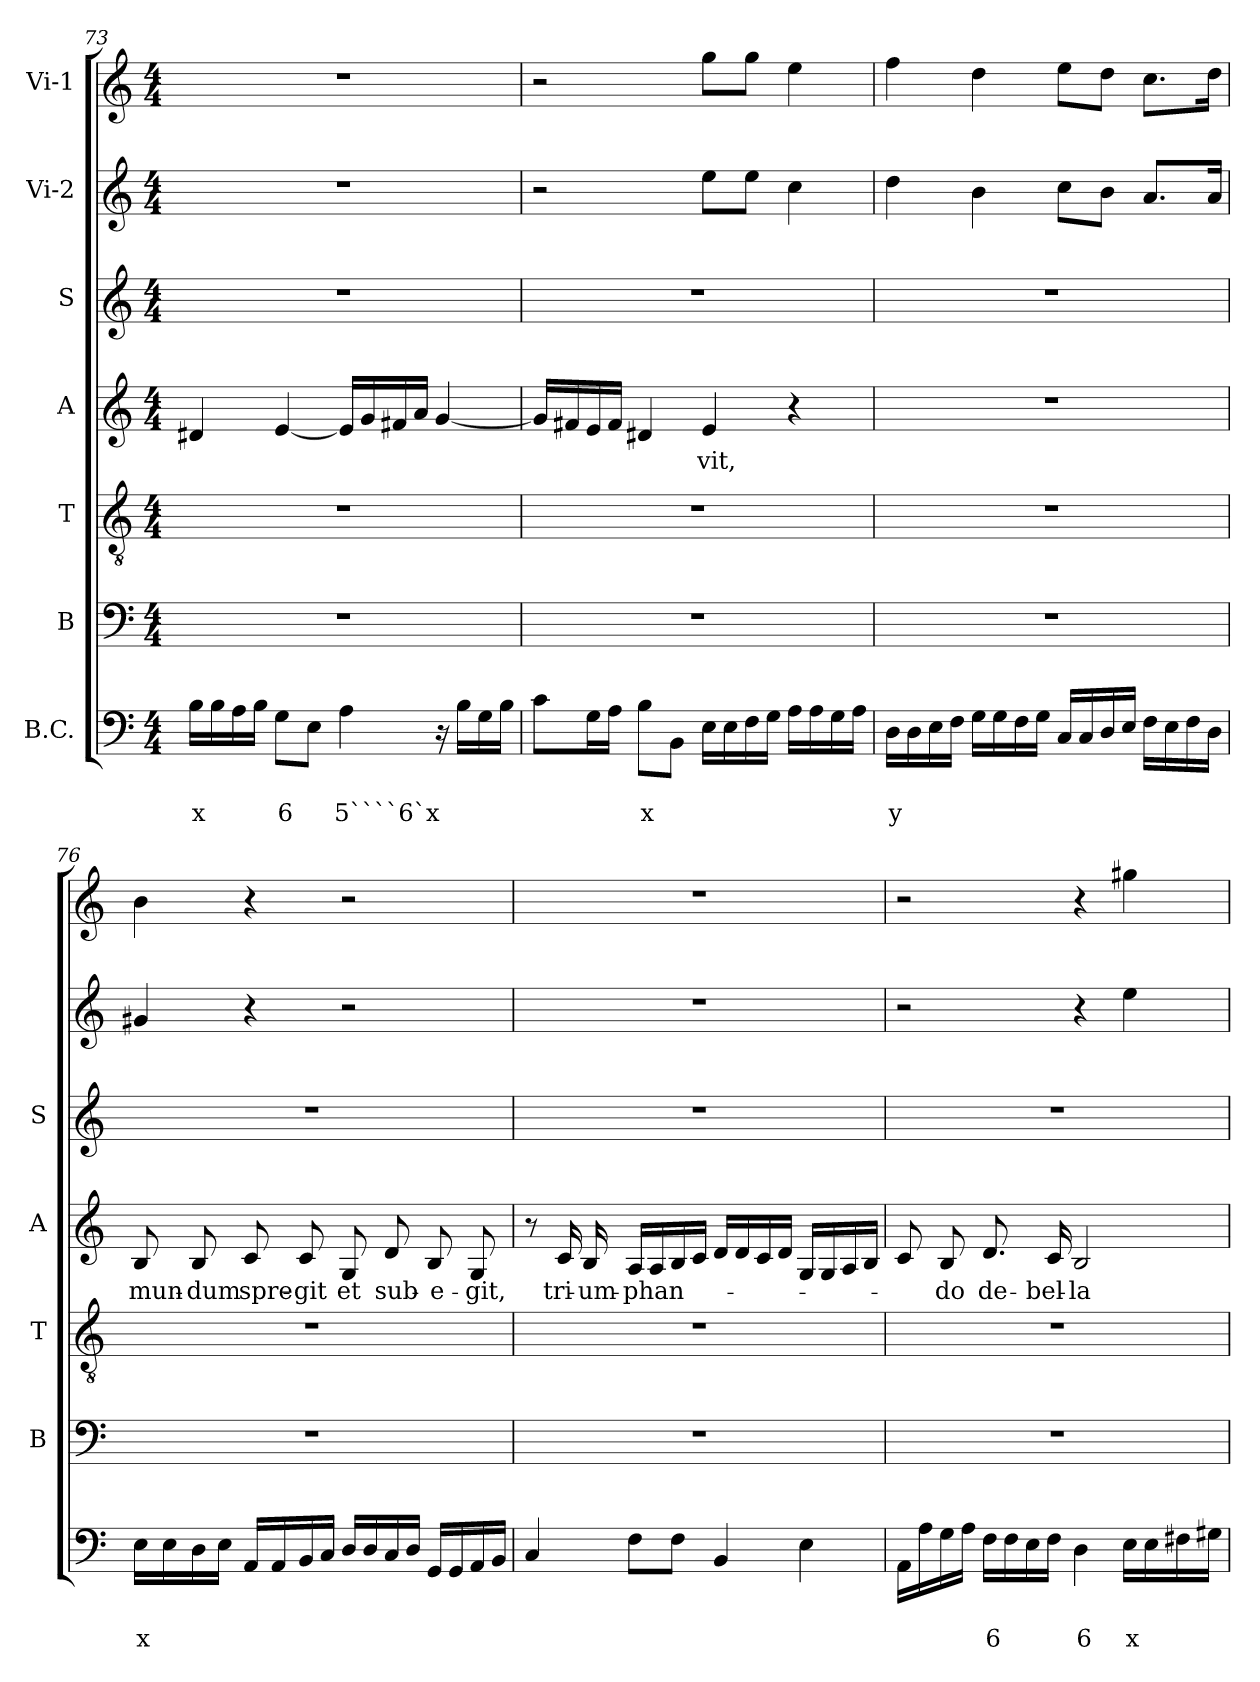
**kern	**text	**text	**kern	**kern	**kern	**text	**kern	**kern	**kern
*part7	*part7	*part7	*part6	*part5	*part4	*part4	*part3	*part2	*part1
*staff7	*staff7	*staff7	*staff6	*staff5	*staff4	*staff4	*staff3	*staff2	*staff1
*I"B.C.	*	*	*I"B	*I"T	*I"A	*	*I"S	*I"Vi-2	*I"Vi-1
*	*	*	*I'B	*I'T	*I'A	*	*I'S	*	*
*clefF4	*	*	*clefF4	*clefGv2	*clefG2	*	*clefG2	*clefG2	*clefG2
*k[]	*	*	*k[]	*k[]	*k[]	*	*k[]	*k[]	*k[]
*C:	*	*	*C:	*C:	*C:	*	*C:	*C:	*C:
*M4/4	*	*	*M4/4	*M4/4	*M4/4	*	*M4/4	*M4/4	*M4/4
=73	=73	=73	=73	=73	=73	=73	=73	=73	=73
!	!	!LO:LY:b	!	!	!	!	!	!	!
16B\LL	.	x	1r	1r	4d#X/	.	1r	1r	1r
16B\	.	.	.	.	.	.	.	.	.
16A\	.	.	.	.	.	.	.	.	.
16B\JJ	.	.	.	.	.	.	.	.	.
!	!	!LO:LY:b	!	!	!	!	!	!	!
8G\L	.	6	.	.	[4e/	.	.	.	.
8E\J	.	.	.	.	.	.	.	.	.
!	!	!LO:LY:b	!	!	!	!	!	!	!
4A\	.	5````6`x	.	.	16e/LL]	.	.	.	.
.	.	.	.	.	16g/	.	.	.	.
.	.	.	.	.	16f#X/	.	.	.	.
.	.	.	.	.	16a/JJ	.	.	.	.
16r	.	.	.	.	[4g/	.	.	.	.
16B\LL	.	.	.	.	.	.	.	.	.
16G\	.	.	.	.	.	.	.	.	.
16B\JJ	.	.	.	.	.	.	.	.	.
=74	=74	=74	=74	=74	=74	=74	=74	=74	=74
8c\L	.	.	1r	1r	16g/LL]	.	1r	2r	2r
.	.	.	.	.	16f#X/	.	.	.	.
16G\L	.	.	.	.	16e/	.	.	.	.
16A\JJ	.	.	.	.	16f#/JJ	.	.	.	.
!	!	!LO:LY:b	!	!	!	!	!	!	!
8B\L	.	x	.	.	4d#X/	.	.	.	.
8BB\J	.	.	.	.	.	.	.	.	.
!	!	!	!	!	!	!LO:LY:b	!	!	!
16E\LL	.	.	.	.	4e/	-vit,	.	8ee\L	8gg\L
16E\	.	.	.	.	.	.	.	.	.
16F\	.	.	.	.	.	.	.	8ee\J	8gg\J
16G\JJ	.	.	.	.	.	.	.	.	.
16A\LL	.	.	.	.	4r	.	.	4cc\	4ee\
16A\	.	.	.	.	.	.	.	.	.
16G\	.	.	.	.	.	.	.	.	.
16A\JJ	.	.	.	.	.	.	.	.	.
!!LO:LB:g=z
=75	=75	=75	=75	=75	=75	=75	=75	=75	=75
!	!	!LO:LY:b	!	!	!	!	!	!	!
16D\LL	.	y	1r	1r	1r	.	1r	4dd\	4ff\
16D\	.	.	.	.	.	.	.	.	.
16E\	.	.	.	.	.	.	.	.	.
16F\JJ	.	.	.	.	.	.	.	.	.
16G\LL	.	.	.	.	.	.	.	4b\	4dd\
16G\	.	.	.	.	.	.	.	.	.
16F\	.	.	.	.	.	.	.	.	.
16G\JJ	.	.	.	.	.	.	.	.	.
16C/LL	.	.	.	.	.	.	.	8cc\L	8ee\L
16C/	.	.	.	.	.	.	.	.	.
16D/	.	.	.	.	.	.	.	8b\J	8dd\J
16E/JJ	.	.	.	.	.	.	.	.	.
16F\LL	.	.	.	.	.	.	.	8.a/L	8.cc\L
16E\	.	.	.	.	.	.	.	.	.
16F\	.	.	.	.	.	.	.	.	.
16D\JJ	.	.	.	.	.	.	.	16a/Jk	16dd\Jk
=76	=76	=76	=76	=76	=76	=76	=76	=76	=76
!	!	!LO:LY:b	!	!	!	!LO:LY:b	!	!	!
16E\LL	.	x	1r	1r	8B/	mun-	1r	4g#X/	4b\
16E\	.	.	.	.	.	.	.	.	.
!	!	!	!	!	!	!LO:LY:b	!	!	!
16D\	.	.	.	.	8B/	-dum	.	.	.
16E\JJ	.	.	.	.	.	.	.	.	.
!	!	!	!	!	!	!LO:LY:b	!	!	!
16AA/LL	.	.	.	.	8c/	spre-	.	4r	4r
16AA/	.	.	.	.	.	.	.	.	.
!	!	!	!	!	!	!LO:LY:b	!	!	!
16BB/	.	.	.	.	8c/	-git	.	.	.
16C/JJ	.	.	.	.	.	.	.	.	.
!	!	!	!	!	!	!LO:LY:b	!	!	!
16D/LL	.	.	.	.	8G/	et	.	2r	2r
16D/	.	.	.	.	.	.	.	.	.
!	!	!	!	!	!	!LO:LY:b	!	!	!
16C/	.	.	.	.	8d/	sub-	.	.	.
16D/JJ	.	.	.	.	.	.	.	.	.
!	!	!	!	!	!	!LO:LY:b	!	!	!
16GG/LL	.	.	.	.	8B/	-e-	.	.	.
16GG/	.	.	.	.	.	.	.	.	.
!	!	!	!	!	!	!LO:LY:b	!	!	!
16AA/	.	.	.	.	8G/	-git,	.	.	.
16BB/JJ	.	.	.	.	.	.	.	.	.
=77	=77	=77	=77	=77	=77	=77	=77	=77	=77
4C/	.	.	1r	1r	8r	.	1r	1r	1r
!	!	!	!	!	!	!LO:LY:b	!	!	!
.	.	.	.	.	16c/	tri-	.	.	.
!	!	!	!	!	!	!LO:LY:b	!	!	!
.	.	.	.	.	16B/	-um-	.	.	.
!	!	!	!	!	!	!LO:LY:b	!	!	!
8F\L	.	.	.	.	16A/LL	-phan-	.	.	.
.	.	.	.	.	16A/	.	.	.	.
8F\J	.	.	.	.	16B/	.	.	.	.
.	.	.	.	.	16c/JJ	.	.	.	.
4BB/	.	.	.	.	16d/LL	.	.	.	.
.	.	.	.	.	16d/	.	.	.	.
.	.	.	.	.	16c/	.	.	.	.
.	.	.	.	.	16d/JJ	.	.	.	.
4E\	.	.	.	.	16G/LL	.	.	.	.
.	.	.	.	.	16G/	.	.	.	.
.	.	.	.	.	16A/	.	.	.	.
.	.	.	.	.	16B/JJ	.	.	.	.
!!LO:PB:g=z
=78	=78	=78	=78	=78	=78	=78	=78	=78	=78
16AA\LL	.	.	1r	1r	8c/	.	1r	2r	2r
16A\	.	.	.	.	.	.	.	.	.
!	!	!	!	!	!	!LO:LY:b	!	!	!
16G\	.	.	.	.	8B/	-do	.	.	.
16A\JJ	.	.	.	.	.	.	.	.	.
!	!	!LO:LY:b	!	!	!	!LO:LY:b	!	!	!
16F\LL	.	6	.	.	8.d/	de-	.	.	.
16F\	.	.	.	.	.	.	.	.	.
16E\	.	.	.	.	.	.	.	.	.
!	!	!	!	!	!	!LO:LY:b	!	!	!
16F\JJ	.	.	.	.	16c/	-bel-	.	.	.
!	!	!LO:LY:b	!	!	!	!LO:LY:b	!	!	!
4D\	.	6	.	.	2B/	-la-	.	4r	4r
!	!	!LO:LY:b	!	!	!	!	!	!	!
16E\LL	.	x	.	.	.	.	.	4ee\	4gg#X\
16E\	.	.	.	.	.	.	.	.	.
16F#X\	.	.	.	.	.	.	.	.	.
16G#X\JJ	.	.	.	.	.	.	.	.	.
=	=	=	=	=	=	=	=	=	=
*-	*-	*-	*-	*-	*-	*-	*-	*-	*-
